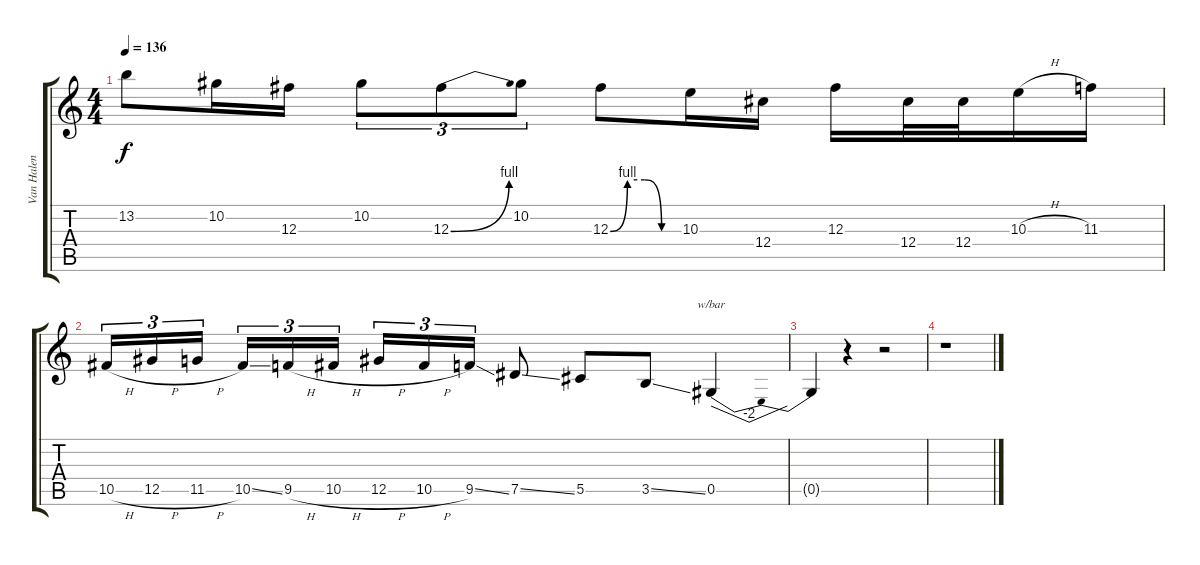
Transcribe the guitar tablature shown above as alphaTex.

\track ("Van Halen Lead" "Van Halen ") {instrument overdrivenguitar}
\staff {score tabs}
\tuning (Eb4 Bb3 Gb3 Db3 Ab2 Db2) {hide}
\ts (4 4)
\tempo 136
\clef g2
\ks c
13.2{t}.8{dy f} 10.2.16 12.3.16 10.2.8{tu (3 2)} 12.3{be (bend 0 0 60 4)}.8{tu (3 2)} 10.2.8{tu (3 2)} 12.3{be (custom 0 0 15 4 30 4 45 0 60 0)}.8 10.3.16 12.4.16 12.3.16 12.4.32 12.4.32 10.3{h}.16 11.3.16 |
10.5{h}.16{tu (3 2)} 12.5{h}.16{tu (3 2)} 11.5{h}.16{tu (3 2)} 10.5{ss}.16{tu (3 2)} 9.5{h}.16{tu (3 2)} 10.5{h}.16{tu (3 2)} 12.5{h}.16{tu (3 2)} 10.5{h}.16{tu (3 2)} 9.5{ss}.16{tu (3 2)} 7.5{ss}.8 5.5.8 3.5{ss}.8 0.5.4{tbe (dip default 0 0 30 -8 60 0)} |
0.5{t}.4 r.4 r.2 |
r.1
